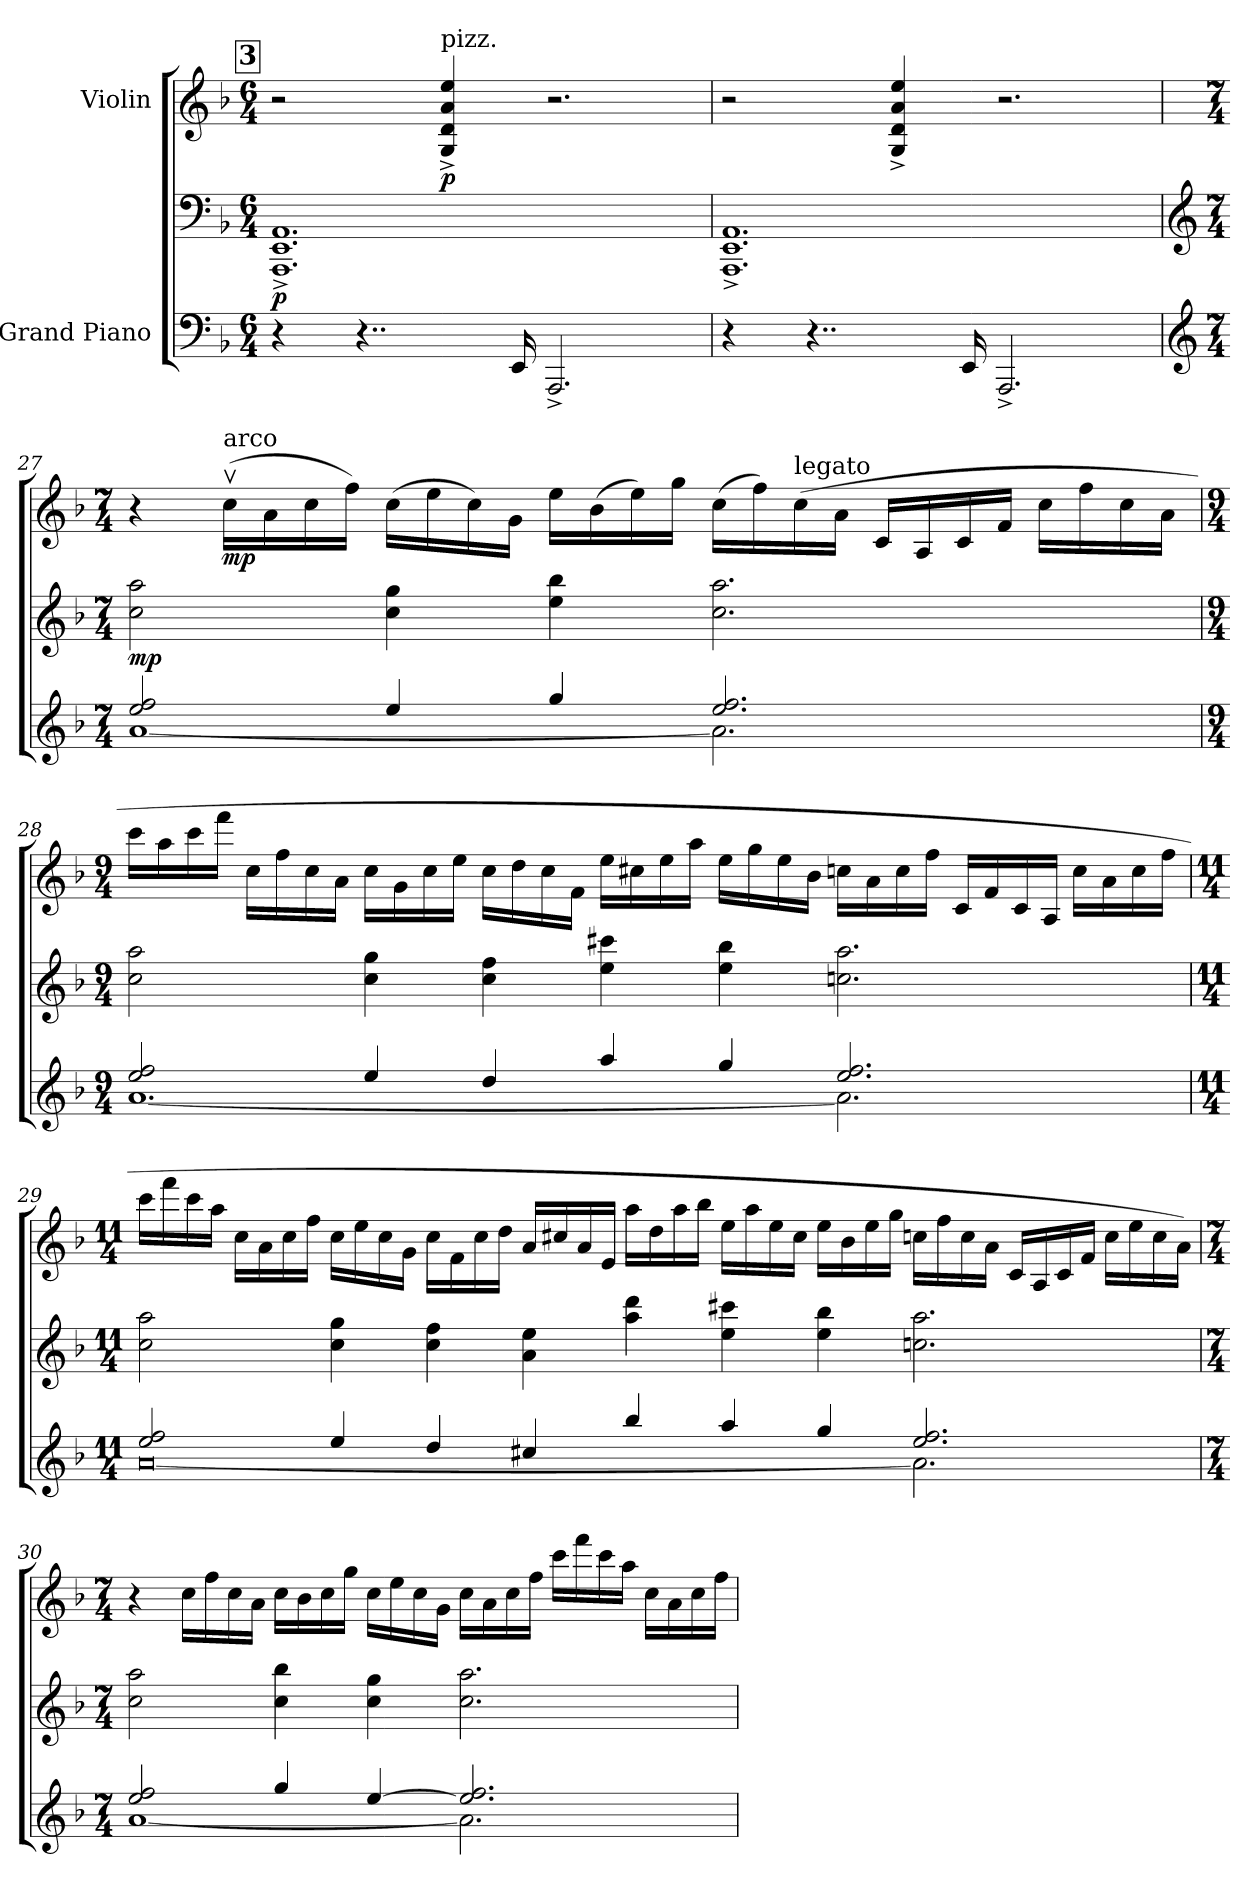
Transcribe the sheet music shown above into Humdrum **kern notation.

**kern	**kern	**dynam	**kern	**dynam
*part2	*part2	*part2	*part1	*part1
*staff3	*staff2	*staff2/3	*staff1	*staff1
*I"Grand Piano	*	*	*I"Violin	*
*clefF4	*clefF4	*	*clefG2	*
*k[b-]	*k[b-]	*	*k[b-]	*
*F:	*F:	*	*F:	*
*M6/4	*M6/4	*	*M6/4	*
!!LO:REH:place=s1:a:t=3
=25	=25	=25	=25	=25
!	!	!LO:DY:b	!	!
4r	1.AA^< 1.EE^< 1.AAA^<	p	2r	.
4..r	.	.	.	.
!	!	!	!LO:TX:a:color=#000000:t=pizz.	!
!	!	!	!	!LO:DY:b
.	.	.	4ee/^< 4a/^< 4d/^< 4G/^<	p
*8ba	*	*	*	*
16EEE/	.	.	.	.
2.AAAA^</	.	.	2.r	.
!!LO:LB:g=z
=26	=26	=26	=26	=26
4r	1.AA^< 1.EE^< 1.AAA^<	.	2r	.
4..r	.	.	.	.
.	.	.	4ee/^< 4a/^< 4d/^< 4G/^<	.
*8ba	*	*	*	*
16EEE/	.	.	.	.
2.AAAA^</	.	.	2.r	.
=27	=27	=27	=27	=27
*clefG2	*clefG2	*	*	*
*M7/4	*M7/4	*	*M7/4	*
*^	*	*	*	*
*	*	*X8ba	*	*	*
!	!	!	!LO:DY:b	!	!
2f/ 2e/	[<1A	2aa\ 2cc\	mp	4r	.
!	!	!	!	!LO:TX:a:color=#000000:t=arco	!
!	!	!	!	!	!LO:DY:b
.	.	.	.	(16ccv>\LL	mp
.	.	.	.	16a\	.
.	.	.	.	16cc\	.
.	.	.	.	16ff\JJ)	.
4e/	.	4gg\ 4cc\	.	(16cc\LL	.
.	.	.	.	16ee\	.
.	.	.	.	16cc\)	.
.	.	.	.	16g\JJ	.
4g/	.	4bb-\ 4ee\	.	16ee\LL	.
.	.	.	.	(16b-\	.
.	.	.	.	16ee\)	.
.	.	.	.	16gg\JJ	.
2.f/ 2.e/	2.A\]	2.aa\ 2.cc\	.	(16cc\LL	.
.	.	.	.	16ff\)	.
!	!	!	!	!LO:TX:a:color=#000000:t=legato	!
.	.	.	.	(16cc\	.
.	.	.	.	16a\JJ	.
.	.	.	.	16c/LL	.
.	.	.	.	16A/	.
.	.	.	.	16c/	.
.	.	.	.	16f/JJ	.
.	.	.	.	16cc\LL	.
.	.	.	.	16ff\	.
.	.	.	.	16cc\	.
.	.	.	.	16a\JJ	.
!!LO:PB:g=z
=28	=28	=28	=28	=28	=28
*M9/4	*	*M9/4	*	*M9/4	*
*	*	*X8ba	*	*	*
2f/ 2e/	[<1.A	2aa\ 2cc\	.	16ccc\LL	.
.	.	.	.	16aa\	.
.	.	.	.	16ccc\	.
.	.	.	.	16fff\JJ	.
.	.	.	.	16cc\LL	.
.	.	.	.	16ff\	.
.	.	.	.	16cc\	.
.	.	.	.	16a\JJ	.
4e/	.	4gg\ 4cc\	.	16cc\LL	.
.	.	.	.	16g\	.
.	.	.	.	16cc\	.
.	.	.	.	16ee\JJ	.
4d/	.	4ff\ 4cc\	.	16cc\LL	.
.	.	.	.	16dd\	.
.	.	.	.	16cc\	.
.	.	.	.	16f\JJ	.
4a/	.	4ccc#X\ 4ee\	.	16ee\LL	.
.	.	.	.	16cc#X\	.
.	.	.	.	16ee\	.
.	.	.	.	16aa\JJ	.
4g/	.	4bb-\ 4ee\	.	16ee\LL	.
.	.	.	.	16gg\	.
.	.	.	.	16ee\	.
.	.	.	.	16b-\JJ	.
2.f/ 2.e/	2.A\]	2.aa\ 2.ccn\	.	16ccn\LL	.
.	.	.	.	16a\	.
.	.	.	.	16cc\	.
.	.	.	.	16ff\JJ	.
.	.	.	.	16c/LL	.
.	.	.	.	16f/	.
.	.	.	.	16c/	.
.	.	.	.	16A/JJ	.
.	.	.	.	16cc\LL	.
.	.	.	.	16a\	.
.	.	.	.	16cc\	.
.	.	.	.	16ff\JJ	.
!!LO:LB:g=z
=29	=29	=29	=29	=29	=29
*M11/4	*	*M11/4	*	*M11/4	*
2f/ 2e/	[<0A	2aa\ 2cc\	.	16ccc\LL	.
.	.	.	.	16fff\	.
.	.	.	.	16ccc\	.
.	.	.	.	16aa\JJ	.
.	.	.	.	16cc\LL	.
.	.	.	.	16a\	.
.	.	.	.	16cc\	.
.	.	.	.	16ff\JJ	.
4e/	.	4gg\ 4cc\	.	16cc\LL	.
.	.	.	.	16ee\	.
.	.	.	.	16cc\	.
.	.	.	.	16g\JJ	.
4d/	.	4ff\ 4cc\	.	16cc\LL	.
.	.	.	.	16f\	.
.	.	.	.	16cc\	.
.	.	.	.	16dd\JJ	.
4c#X/	.	4ee\ 4a\	.	16a/LL	.
.	.	.	.	16cc#X/	.
.	.	.	.	16a/	.
.	.	.	.	16e/JJ	.
4b-/	.	4ddd\ 4aa\	.	16aa\LL	.
.	.	.	.	16dd\	.
.	.	.	.	16aa\	.
.	.	.	.	16bb-\JJ	.
4a/	.	4ccc#X\ 4ee\	.	16ee\LL	.
.	.	.	.	16aa\	.
.	.	.	.	16ee\	.
.	.	.	.	16cc#\JJ	.
4g/	.	4bb-\ 4ee\	.	16ee\LL	.
.	.	.	.	16b-\	.
.	.	.	.	16ee\	.
.	.	.	.	16gg\JJ	.
2.f/ 2.e/	2.A\]	2.aa\ 2.ccn\	.	16ccn\LL	.
.	.	.	.	16ff\	.
.	.	.	.	16cc\	.
.	.	.	.	16a\JJ	.
.	.	.	.	16c/LL	.
.	.	.	.	16A/	.
.	.	.	.	16c/	.
.	.	.	.	16f/JJ	.
.	.	.	.	16cc\LL	.
.	.	.	.	16ee\	.
.	.	.	.	16cc\	.
.	.	.	.	16a\JJ)	.
=30	=30	=30	=30	=30	=30
*M7/4	*	*M7/4	*	*M7/4	*
2f/ 2e/	[<1A	2aa\ 2cc\	.	4r	.
.	.	.	.	16cc\LL	.
.	.	.	.	16ff\	.
.	.	.	.	16cc\	.
.	.	.	.	16a\JJ	.
4g/	.	4bb-\ 4cc\	.	16cc\LL	.
.	.	.	.	16b-\	.
.	.	.	.	16cc\	.
.	.	.	.	16gg\JJ	.
[>4e/	.	4gg\ 4cc\	.	16cc\LL	.
.	.	.	.	16ee\	.
.	.	.	.	16cc\	.
.	.	.	.	16g\JJ	.
2.f/ 2.e/]	2.A\]	2.aa\ 2.cc\	.	16cc\LL	.
.	.	.	.	16a\	.
.	.	.	.	16cc\	.
.	.	.	.	16ff\JJ	.
.	.	.	.	16ccc\LL	.
.	.	.	.	16fff\	.
.	.	.	.	16ccc\	.
.	.	.	.	16aa\JJ	.
.	.	.	.	16cc\LL	.
.	.	.	.	16a\	.
.	.	.	.	16cc\	.
.	.	.	.	16ff\JJ	.
*v	*v	*	*	*	*
=	=	=	=	=
*-	*-	*-	*-	*-
